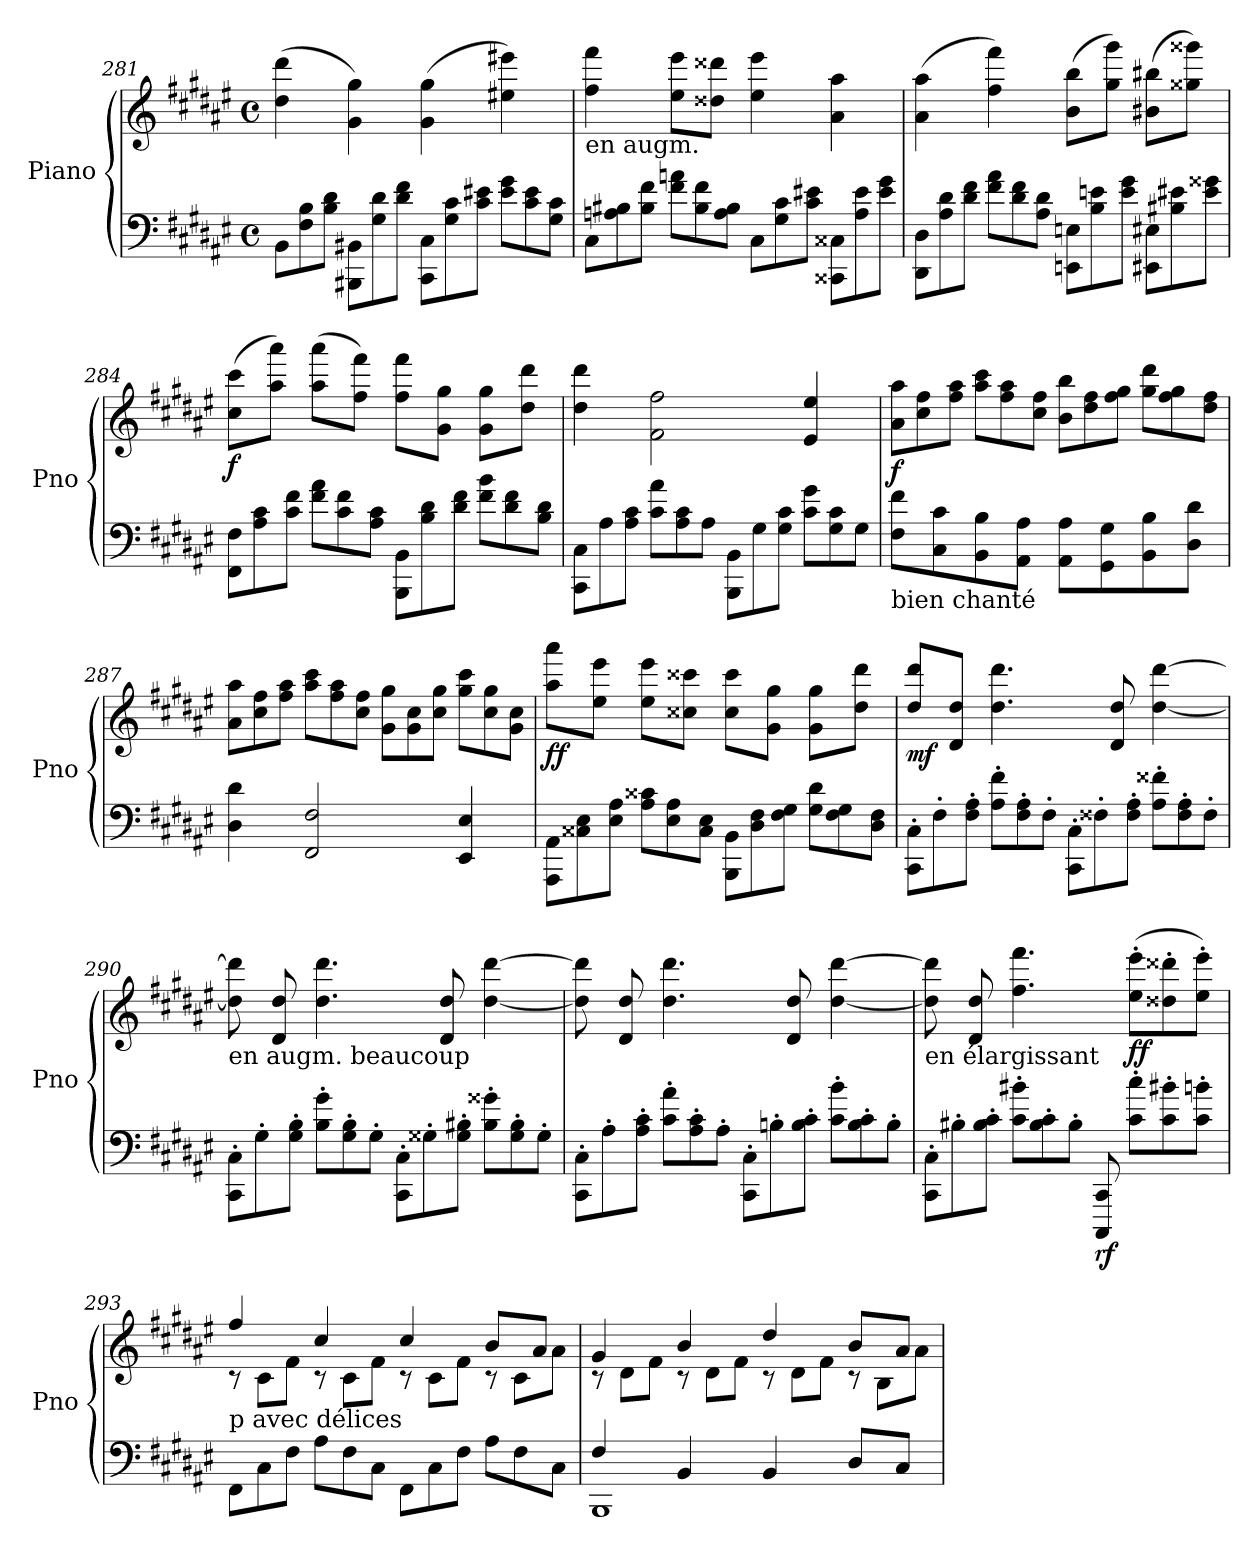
**kern	**kern	**dynam
*part1	*part1	*part1
*staff2	*staff1	*staff1/2
*I"Piano	*	*
*I'Pno	*	*
*clefF4	*clefG2	*
*k[f#c#g#d#a#e#]	*k[f#c#g#d#a#e#]	*
*F#:	*F#:	*
*M4/4	*M4/4	*
*met(c)	*met(c)	*
*Xtuplet	*	*
=281	=281	=281
12BB\L	(4dd#\ 4ddd#\	.
12F#\ 12B\	.	.
12B\ 12d#\J	.	.
12BBB#X\ 12BB#X\L	4g#\ 4gg#\)	.
12G#\ 12d#\	.	.
12d#\ 12f#\J	.	.
12CC#\ 12C#\L	(4g#\ 4gg#\	.
12G#\ 12c#\	.	.
12c#\ 12e#X\J	.	.
12e#\ 12g#\L	4ee#X\ 4eee#X\)	.
12c#\ 12e#\	.	.
12G#\ 12c#\J	.	.
!!LO:PB:g=z
=282	=282	=282
!	!LO:TX:b:t=en augm.	!
12C#\L	4ff#\ 4fff#\	.
12An\ 12B#X\	.	.
12B#\ 12f#\J	.	.
12f#\ 12an\L	8ee#\ 8eee#\L	.
12B#\ 12f#\	.	.
.	8dd##X\ 8ddd##X\J	.
12A\ 12B#\J	.	.
12C#\L	4ee#\ 4eee#\	.
12G#\ 12c#\	.	.
12c#\ 12e#X\J	.	.
12CC##X\ 12C##X\L	4a#\ 4aa#\	.
12A\ 12e#\	.	.
12e#\ 12g#\J	.	.
!!LO:PB:g=z
=283	=283	=283
12DD#\ 12D#\L	(4a#\ 4aa#\	.
12A#\ 12d#\	.	.
12d#\ 12f#\J	.	.
12f#\ 12a#\L	4ff#\ 4fff#\)	.
12d#\ 12f#\	.	.
12A#\ 12d#\J	.	.
12EEn\ 12En\L	(8b\ 8bb\L	.
12B\ 12en\	.	.
.	8gg#\ 8ggg#\J)	.
12e\ 12g#\J	.	.
12EE#X\ 12E#X\L	(8b#X\ 8bb#X\L	.
12B#X\ 12e#X\	.	.
.	8gg##X\ 8ggg##X\J)	.
12e#\ 12g##X\J	.	.
!!LO:PB:g=z
=284	=284	=284
!	!	!LO:DY:b
12FF#\ 12F#\L	(8cc#\ 8ccc#\L	f
12A#\ 12c#\	.	.
.	8aa#\ 8aaa#\J)	.
12c#\ 12f#\J	.	.
12f#\ 12a#\L	(8aa#\ 8aaa#\L	.
12c#\ 12f#\	.	.
.	8ff#\ 8fff#\J)	.
12A#\ 12c#\J	.	.
12BBB\ 12BB\L	8ff#\ 8fff#\L	.
12B\ 12d#\	.	.
.	8g#\ 8gg#\J	.
12d#\ 12f#\J	.	.
12f#\ 12b\L	8g#\ 8gg#\L	.
12d#\ 12f#\	.	.
.	8dd#\ 8ddd#\J	.
12B\ 12d#\J	.	.
=285	=285	=285
12CC#\ 12C#\L	4dd#\ 4ddd#\	.
12A#\	.	.
12A#\ 12c#\J	.	.
12c#\ 12a#\L	2f#\ 2ff#\	.
12A#\ 12c#\	.	.
12A#\J	.	.
12BBB\ 12BB\L	.	.
12G#\	.	.
12G#\ 12c#\J	.	.
12c#\ 12g#\L	4e#/ 4ee#/	.
12G#\ 12c#\	.	.
12G#\J	.	.
!!LO:PB:g=z
=286	=286	=286
*	*Xtuplet	*
!LO:TX:b:t=bien chanté	!	!
!	!	!LO:DY:b
8F#\ 8f#\L	12a#\ 12aa#\L	f
.	12cc#\ 12ff#\	.
8C#\ 8c#\	.	.
.	12ff#\ 12aa#\J	.
8BB\ 8B\	12aa#\ 12ccc#\L	.
.	12ff#\ 12aa#\	.
8AA#\ 8A#\J	.	.
.	12cc#\ 12ff#\J	.
8AA#\ 8A#\L	12b\ 12bb\L	.
.	12dd#\ 12ff#\	.
8GG#\ 8G#\	.	.
.	12ff#\ 12gg#\J	.
8BB\ 8B\	12gg#\ 12ddd#\L	.
.	12ff#\ 12gg#\	.
8D#\ 8d#\J	.	.
.	12dd#\ 12ff#\J	.
=287	=287	=287
4D#\ 4d#\	12a#\ 12aa#\L	.
.	12cc#\ 12ff#\	.
.	12ff#\ 12aa#\J	.
2FF#/ 2F#/	12aa#\ 12ccc#\L	.
.	12ff#\ 12aa#\	.
.	12cc#\ 12ff#\J	.
.	12g#\ 12gg#\L	.
.	12g#\ 12cc#\	.
.	12cc#\ 12gg#\J	.
4EE#/ 4E#/	12gg#\ 12ccc#\L	.
.	12cc#\ 12gg#\	.
.	12g#\ 12cc#\J	.
!!LO:PB:g=z
=288	=288	=288
!	!	!LO:DY:b
12AAA#\ 12AA#\L	8aa#\ 8aaa#\L	ff
12C##X\ 12E#\	.	.
.	8ee#\ 8eee#\J	.
12E#\ 12A#\J	.	.
12A#\ 12c##X\L	8ee#\ 8eee#\L	.
12E#\ 12A#\	.	.
.	8cc##X\ 8ccc##X\J	.
12C##\ 12E#\J	.	.
12BBB\ 12BB\L	8cc##\ 8ccc##\L	.
12D#\ 12F#\	.	.
.	8g#\ 8gg#\J	.
12F#\ 12G#\J	.	.
12G#\ 12d#\L	8g#\ 8gg#\L	.
12F#\ 12G#\	.	.
.	8dd#\ 8ddd#\J	.
12D#\ 12F#\J	.	.
!!LO:PB:g=z
=289	=289	=289
!	!	!LO:DY:b
12CC#\' 12C#\'L	8dd#/ 8ddd#/L	mf
12F#'\	.	.
.	8d#/ 8dd#/J	.
12F#\' 12A#\'J	.	.
12A#\' 12f#\'L	4.dd#\ 4.ddd#\	.
12F#\' 12A#\'	.	.
12F#'\J	.	.
12CC#\' 12C#\'L	.	.
12F##X'\	.	.
.	8d#/ 8dd#/	.
12F##\' 12A#\'J	.	.
12A#\' 12f##X\'L	[4dd#\ [4ddd#\	.
12F##\' 12A#\'	.	.
12F##'\J	.	.
=290	=290	=290
!	!LO:TX:b:t=en augm. beaucoup	!
12CC#\' 12C#\'L	8dd#\] 8ddd#\]	.
12G#'\	.	.
.	8d#/ 8dd#/	.
12G#\' 12B\'J	.	.
12B\' 12g#\'L	4.dd#\ 4.ddd#\	.
12G#\' 12B\'	.	.
12G#'\J	.	.
12CC#\' 12C#\'L	.	.
12G##X'\	.	.
.	8d#/ 8dd#/	.
12G##\' 12B#X\'J	.	.
12B#\' 12g##X\'L	[4dd#\ [4ddd#\	.
12G##\' 12B#\'	.	.
12G##'\J	.	.
!!LO:PB:g=z
=291	=291	=291
12CC#\' 12C#\'L	8dd#\] 8ddd#\]	.
12A#'\	.	.
.	8d#/ 8dd#/	.
12A#\' 12c#\'J	.	.
12c#\' 12a#\'L	4.dd#\ 4.ddd#\	.
12A#\' 12c#\'	.	.
12A#'\J	.	.
12CC#\' 12C#\'L	.	.
12Bn'\	.	.
.	8d#/ 8dd#/	.
12B\' 12c#\'J	.	.
12c#\' 12b\'L	[4dd#\ [4ddd#\	.
12B\' 12c#\'	.	.
12B'\J	.	.
!!LO:PB:g=z
=292	=292	=292
!	!LO:TX:b:t=en élargissant	!
12CC#\' 12C#\'L	8dd#\] 8ddd#\]	.
12B#X'\	.	.
.	8d#/ 8dd#/	.
12B#\' 12c#\'J	.	.
12c#\' 12b#X\'L	4.ff#\ 4.fff#\	.
12B#\' 12c#\'	.	.
12B#'\J	.	.
!	!	!LO:DY:b=2
8CCC#/ 8CC#/	.	rf
!	!	!LO:DY:b
8c#\' 8cc#\'L	(8ee#\' 8eee#\'L	ff
8c#\' 8b#X\'	8dd##X\' 8ddd##X\'	.
8c#\' 8bn\'J	8ee#\' 8eee#\'J)	.
=293	=293	=293
*	*^	*
!	!LO:TX:b:t=p avec délices	!	!
12FF#\L	4ff#/	12rc	.
12C#\	.	12c#\L	.
12F#\J	.	12f#\J	.
12A#\L	4cc#/	12rc	.
12F#\	.	12c#\L	.
12C#\J	.	12f#\J	.
12FF#\L	4cc#/	12rc	.
12C#\	.	12c#\L	.
12F#\J	.	12f#\J	.
12A#\L	8b/L	12rc	.
12F#\	.	12c#\L	.
.	8a#/J	.	.
12C#\J	.	12a#\J	.
!!LO:PB:g=z	!!
=294	=294	=294	=294
*^	*	*	*
4F#/	1BBB:	4g#/	12rc	.
.	.	.	12d#\L	.
.	.	.	12f#\J	.
4BB/	.	4b/	12rc	.
.	.	.	12d#\L	.
.	.	.	12f#\J	.
4BB/	.	4dd#/	12rc	.
.	.	.	12d#\L	.
.	.	.	12f#\J	.
8D#/L	.	8b/L	12rc	.
.	.	.	12B\L	.
8C#/J	.	8a#/J	.	.
.	.	.	12a#\J	.
*v	*v	*	*	*
*	*v	*v	*
=	=	=
*-	*-	*-
